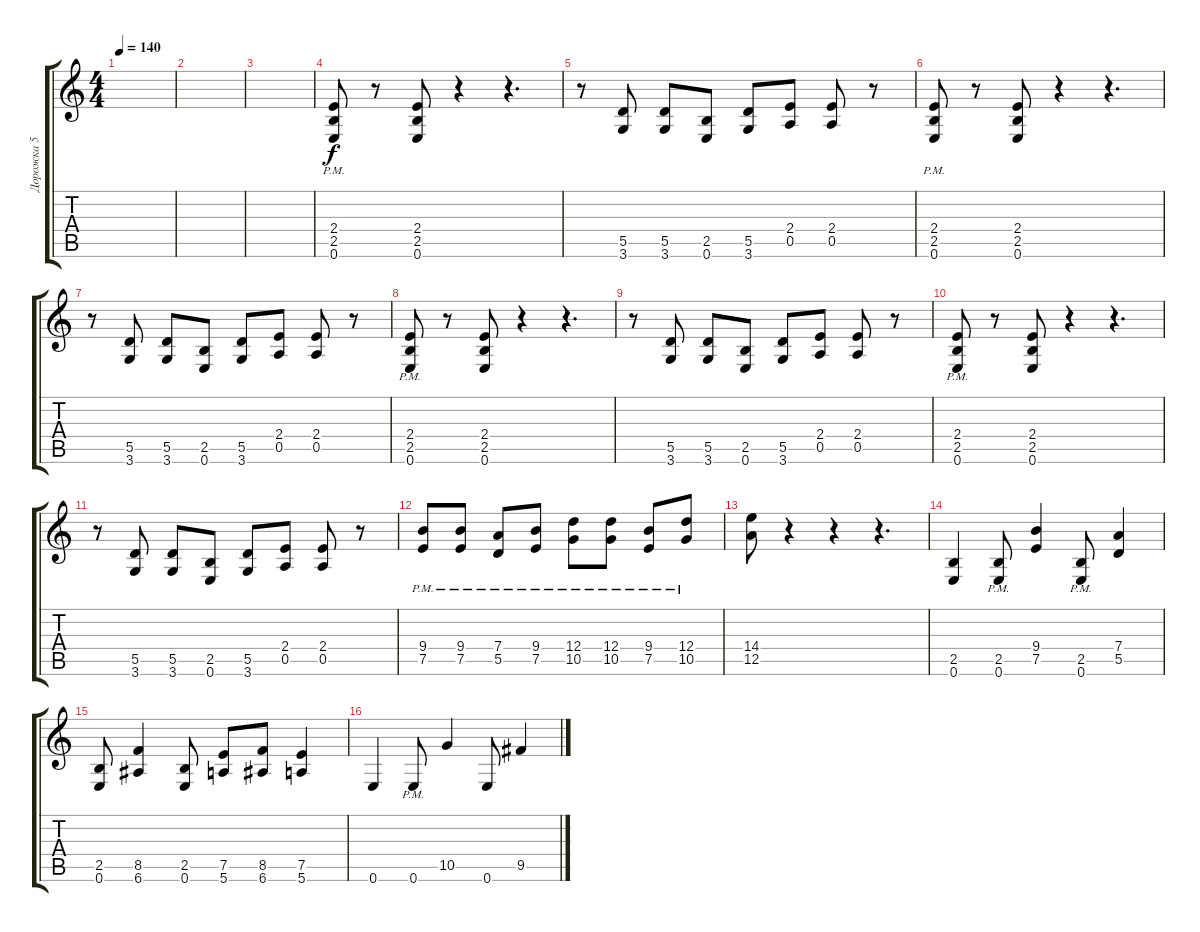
\track ("Дорожка 5" "Дорожка 5") {instrument overdrivenguitar}
\staff {score tabs}
\tuning (E4 B3 G3 D3 A2 E2) {hide}
\ts (4 4)
\tempo 140
\clef g2
\ks c
|
|
|
(2.4 2.5 0.6{pm}).8 r.8 (2.4 2.5 0.6).8 r.4 r.4{d} |
r.8 (5.5 3.6).8 (5.5 3.6).8 (2.5 0.6).8 (5.5 3.6).8 (2.4 0.5).8 (2.4 0.5).8 r.8 |
(2.4 2.5 0.6{pm}).8 r.8 (2.4 2.5 0.6).8 r.4 r.4{d} |
r.8 (5.5 3.6).8 (5.5 3.6).8 (2.5 0.6).8 (5.5 3.6).8 (2.4 0.5).8 (2.4 0.5).8 r.8 |
(2.4 2.5 0.6{pm}).8 r.8 (2.4 2.5 0.6).8 r.4 r.4{d} |
r.8 (5.5 3.6).8 (5.5 3.6).8 (2.5 0.6).8 (5.5 3.6).8 (2.4 0.5).8 (2.4 0.5).8 r.8 |
(2.4 2.5 0.6{pm}).8 r.8 (2.4 2.5 0.6).8 r.4 r.4{d} |
r.8 (5.5 3.6).8 (5.5 3.6).8 (2.5 0.6).8 (5.5 3.6).8 (2.4 0.5).8 (2.4 0.5).8 r.8 |
(9.4 7.5{pm}).8 (9.4 7.5{pm}).8 (7.4 5.5{pm}).8 (9.4 7.5{pm}).8 (12.4 10.5{pm}).8 (12.4 10.5{pm}).8 (9.4 7.5{pm}).8 (12.4 10.5{pm}).8 |
(14.4 12.5).8 r.4 r.4 r.4{d} |
(2.5 0.6).4 (2.5{pm} 0.6{pm}).8 (9.4 7.5).4 (2.5{pm} 0.6{pm}).8 (7.4 5.5).4 |
(2.5 0.6).8 (8.5 6.6).4 (2.5 0.6).8 (7.5 5.6).8 (8.5 6.6).8 (7.5 5.6).4 |
0.6.4 0.6{pm}.8 10.5.4 0.6.8 9.5.4
